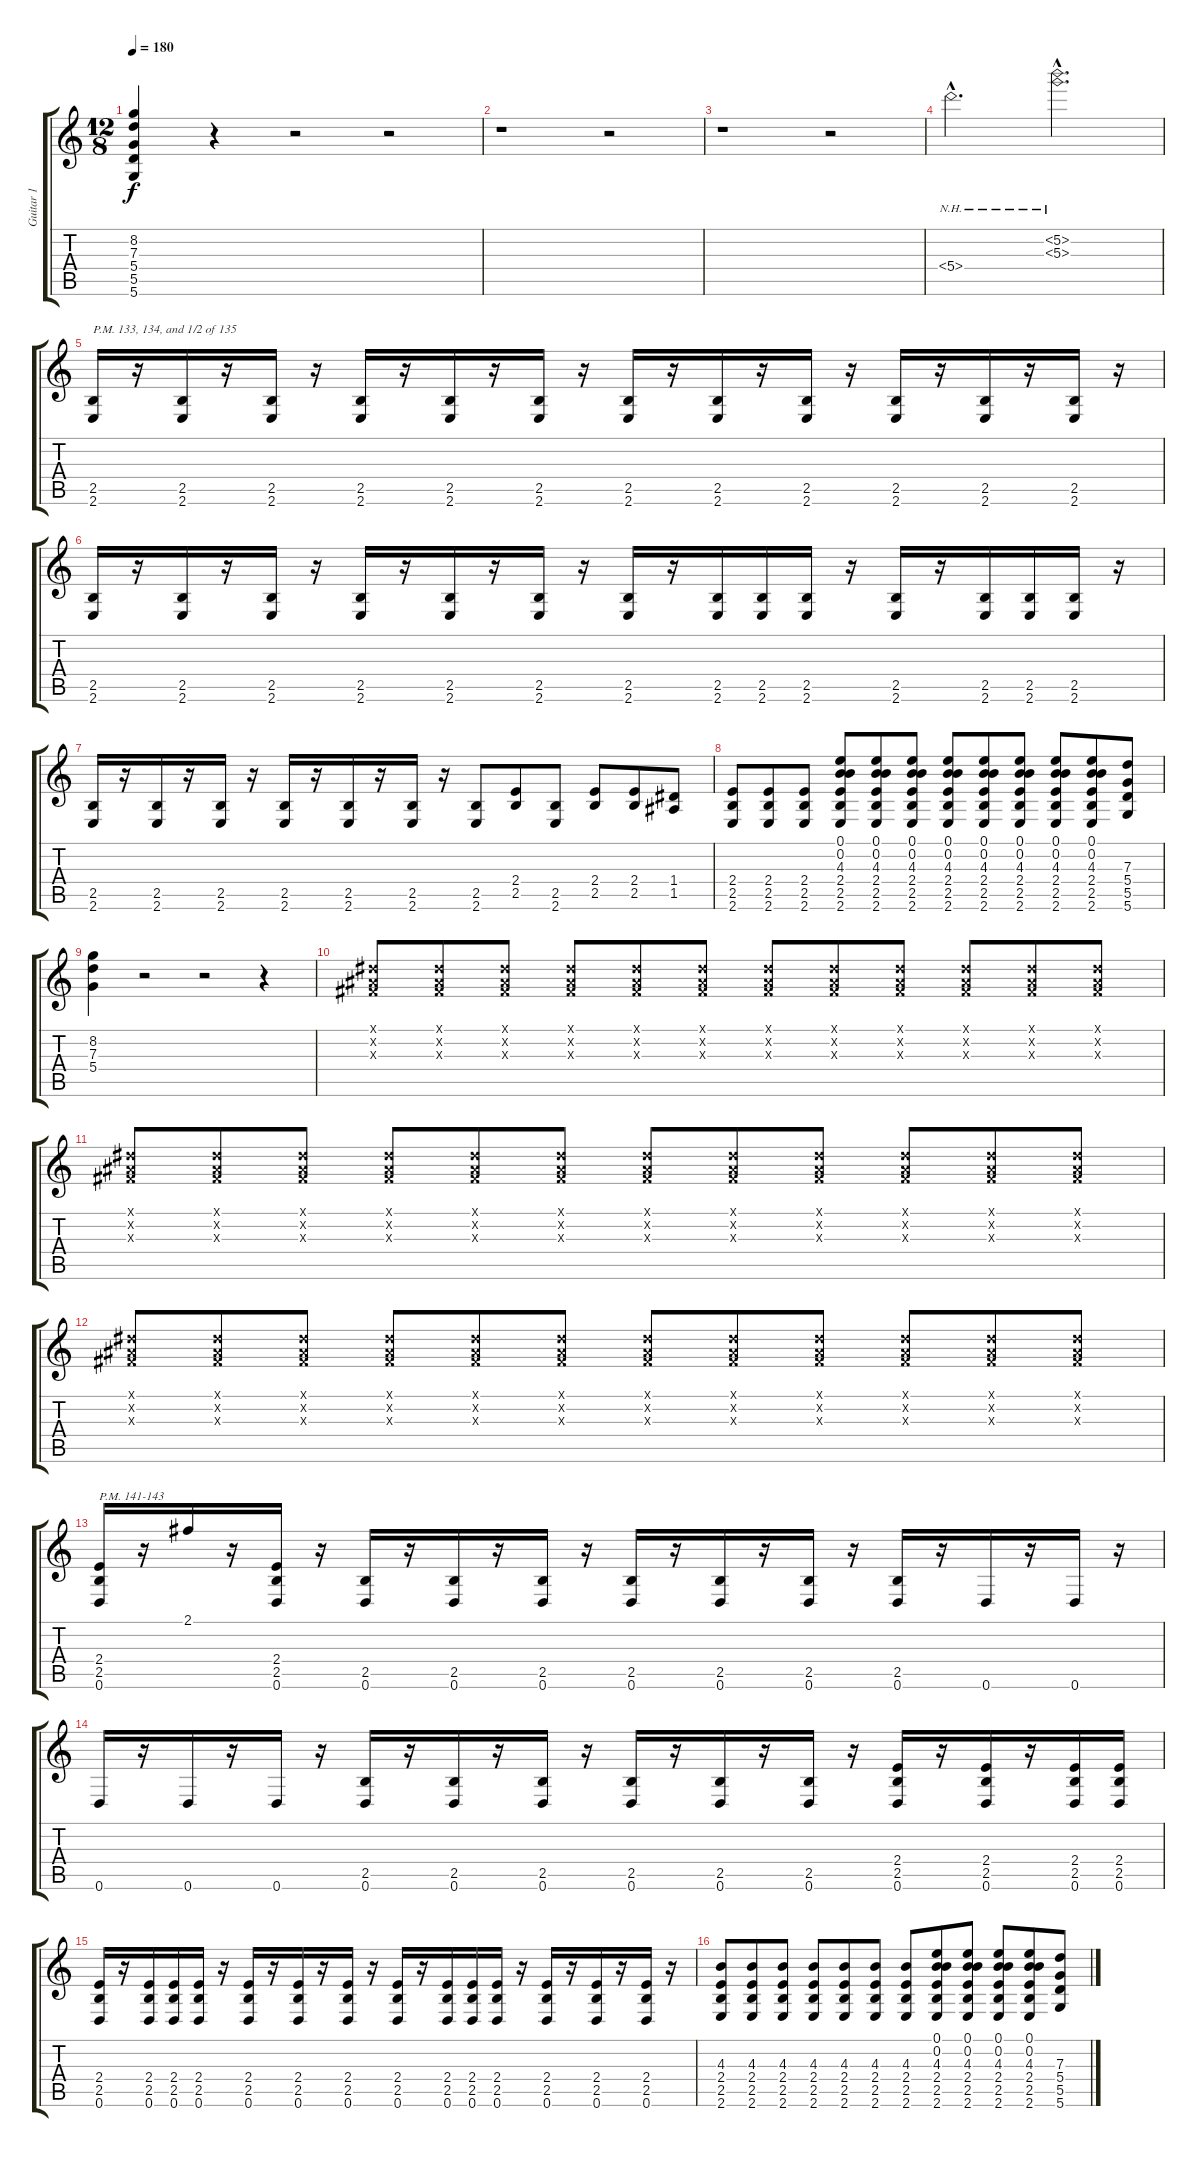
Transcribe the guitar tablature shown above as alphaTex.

\track ("Guitar 1" "Guitar 1") {instrument distortionguitar}
\staff {score tabs}
\tuning (E4 B3 G3 D3 A2 D2) {hide}
\ts (12 8)
\tempo 180
\clef g2
\ks c
(8.2 7.3 5.4 5.5 5.6).4{dy f} r.4 r.2 r.2 |
r.1 r.2 |
r.1 r.2 |
5.4{nh hac}.2{d} (5.2{nh hac} 5.3{nh hac}).2{d} |
(2.5 2.6).16{txt "P.M. 133, 134, and 1/2 of 135"} r.16 (2.5 2.6).16 r.16 (2.5 2.6).16 r.16 (2.5 2.6).16 r.16 (2.5 2.6).16 r.16 (2.5 2.6).16 r.16 (2.5 2.6).16 r.16 (2.5 2.6).16 r.16 (2.5 2.6).16 r.16 (2.5 2.6).16 r.16 (2.5 2.6).16 r.16 (2.5 2.6).16 r.16 |
(2.5 2.6).16 r.16 (2.5 2.6).16 r.16 (2.5 2.6).16 r.16 (2.5 2.6).16 r.16 (2.5 2.6).16 r.16 (2.5 2.6).16 r.16 (2.5 2.6).16 r.16 (2.5 2.6).16 (2.5 2.6).16 (2.5 2.6).16 r.16 (2.5 2.6).16 r.16 (2.5 2.6).16 (2.5 2.6).16 (2.5 2.6).16 r.16 |
(2.5 2.6).16 r.16 (2.5 2.6).16 r.16 (2.5 2.6).16 r.16 (2.5 2.6).16 r.16 (2.5 2.6).16 r.16 (2.5 2.6).16 r.16 (2.5 2.6).8 (2.4 2.5).8 (2.5 2.6).8 (2.4 2.5).8 (2.4 2.5).8 (1.4 1.5).8 |
(2.4 2.5 2.6).8 (2.4 2.5 2.6).8 (2.4 2.5 2.6).8 (0.1 0.2 4.3 2.4 2.5 2.6).8 (0.1 0.2 4.3 2.4 2.5 2.6).8 (0.1 0.2 4.3 2.4 2.5 2.6).8 (0.1 0.2 4.3 2.4 2.5 2.6).8 (0.1 0.2 4.3 2.4 2.5 2.6).8 (0.1 0.2 4.3 2.4 2.5 2.6).8 (0.1 0.2 4.3 2.4 2.5 2.6).8 (0.1 0.2 4.3 2.4 2.5 2.6).8 (7.3 5.4 5.5 5.6).8 |
(8.2 7.3 5.4).4 r.2 r.2 r.4 |
(-1.1{x} -1.2{x} -1.3{x}).8 (-1.1{x} -1.2{x} -1.3{x}).8 (-1.1{x} -1.2{x} -1.3{x}).8 (-1.1{x} -1.2{x} -1.3{x}).8 (-1.1{x} -1.2{x} -1.3{x}).8 (-1.1{x} -1.2{x} -1.3{x}).8 (-1.1{x} -1.2{x} -1.3{x}).8 (-1.1{x} -1.2{x} -1.3{x}).8 (-1.1{x} -1.2{x} -1.3{x}).8 (-1.1{x} -1.2{x} -1.3{x}).8 (-1.1{x} -1.2{x} -1.3{x}).8 (-1.1{x} -1.2{x} -1.3{x}).8 |
(-1.1{x} -1.2{x} -1.3{x}).8 (-1.1{x} -1.2{x} -1.3{x}).8 (-1.1{x} -1.2{x} -1.3{x}).8 (-1.1{x} -1.2{x} -1.3{x}).8 (-1.1{x} -1.2{x} -1.3{x}).8 (-1.1{x} -1.2{x} -1.3{x}).8 (-1.1{x} -1.2{x} -1.3{x}).8 (-1.1{x} -1.2{x} -1.3{x}).8 (-1.1{x} -1.2{x} -1.3{x}).8 (-1.1{x} -1.2{x} -1.3{x}).8 (-1.1{x} -1.2{x} -1.3{x}).8 (-1.1{x} -1.2{x} -1.3{x}).8 |
(-1.1{x} -1.2{x} -1.3{x}).8 (-1.1{x} -1.2{x} -1.3{x}).8 (-1.1{x} -1.2{x} -1.3{x}).8 (-1.1{x} -1.2{x} -1.3{x}).8 (-1.1{x} -1.2{x} -1.3{x}).8 (-1.1{x} -1.2{x} -1.3{x}).8 (-1.1{x} -1.2{x} -1.3{x}).8 (-1.1{x} -1.2{x} -1.3{x}).8 (-1.1{x} -1.2{x} -1.3{x}).8 (-1.1{x} -1.2{x} -1.3{x}).8 (-1.1{x} -1.2{x} -1.3{x}).8 (-1.1{x} -1.2{x} -1.3{x}).8 |
(2.4 2.5 0.6).16{txt "P.M. 141-143"} r.16 2.1.16 r.16 (2.4 2.5 0.6).16 r.16 (2.5 0.6).16 r.16 (2.5 0.6).16 r.16 (2.5 0.6).16 r.16 (2.5 0.6).16 r.16 (2.5 0.6).16 r.16 (2.5 0.6).16 r.16 (2.5 0.6).16 r.16 0.6.16 r.16 0.6.16 r.16 |
0.6.16 r.16 0.6.16 r.16 0.6.16 r.16 (2.5 0.6).16 r.16 (2.5 0.6).16 r.16 (2.5 0.6).16 r.16 (2.5 0.6).16 r.16 (2.5 0.6).16 r.16 (2.5 0.6).16 r.16 (2.4 2.5 0.6).16 r.16 (2.4 2.5 0.6).16 r.16 (2.4 2.5 0.6).16 (2.4 2.5 0.6).16 |
(2.4 2.5 0.6).16 r.16 (2.4 2.5 0.6).16 (2.4 2.5 0.6).16 (2.4 2.5 0.6).16 r.16 (2.4 2.5 0.6).16 r.16 (2.4 2.5 0.6).16 r.16 (2.4 2.5 0.6).16 r.16 (2.4 2.5 0.6).16 r.16 (2.4 2.5 0.6).16 (2.4 2.5 0.6).16 (2.4 2.5 0.6).16 r.16 (2.4 2.5 0.6).16 r.16 (2.4 2.5 0.6).16 r.16 (2.4 2.5 0.6).16 r.16 |
(4.3 2.4 2.5 2.6).8 (4.3 2.4 2.5 2.6).8 (4.3 2.4 2.5 2.6).8 (4.3 2.4 2.5 2.6).8 (4.3 2.4 2.5 2.6).8 (4.3 2.4 2.5 2.6).8 (4.3 2.4 2.5 2.6).8 (0.1 0.2 4.3 2.4 2.5 2.6).8 (0.1 0.2 4.3 2.4 2.5 2.6).8 (0.1 0.2 4.3 2.4 2.5 2.6).8 (0.1 0.2 4.3 2.4 2.5 2.6).8 (7.3 5.4 5.5 5.6).8
